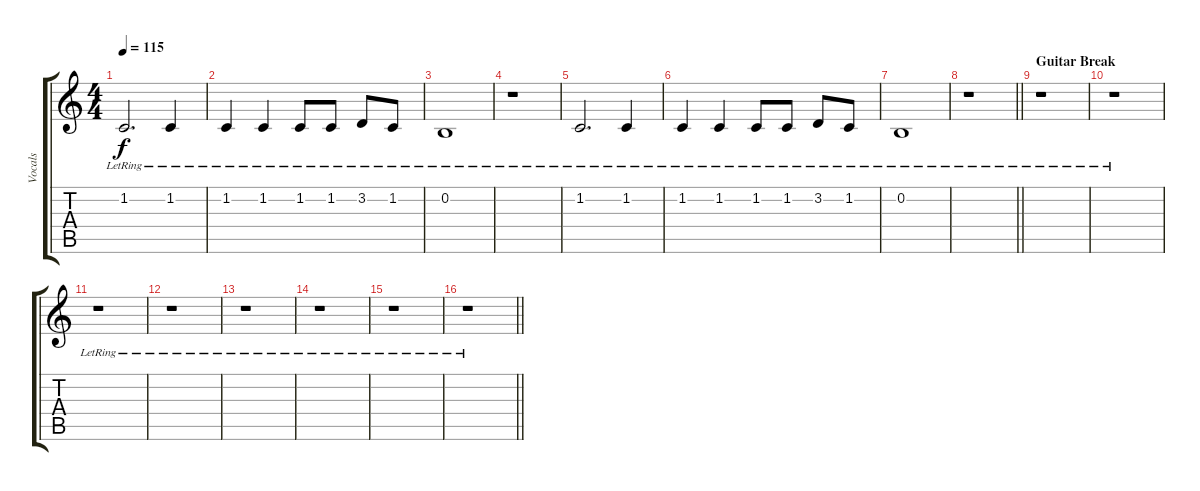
\track ("Vocals" "Vocals") {instrument flute}
\staff {score tabs}
\tuning (E4 B3 G3 D3 A2 E2) {hide}
\ts (4 4)
\tempo 115
\clef g2
\ks c
1.2{lr}.2{d dy f} 1.2{lr}.4 |
1.2{lr}.4 1.2{lr}.4 1.2{lr}.8 1.2{lr}.8 3.2{lr}.8 1.2{lr}.8 |
0.2{lr}.1 |
r.1 |
1.2{lr}.2{d} 1.2{lr}.4 |
1.2{lr}.4 1.2{lr}.4 1.2{lr}.8 1.2{lr}.8 3.2{lr}.8 1.2{lr}.8 |
0.2{lr}.1 |
\barLineRight lightlight
r.1 |
\section ("" "Guitar Break")
r.1 |
r.1 |
r.1 |
r.1 |
r.1 |
r.1 |
r.1 |
\barLineRight lightlight
r.1
